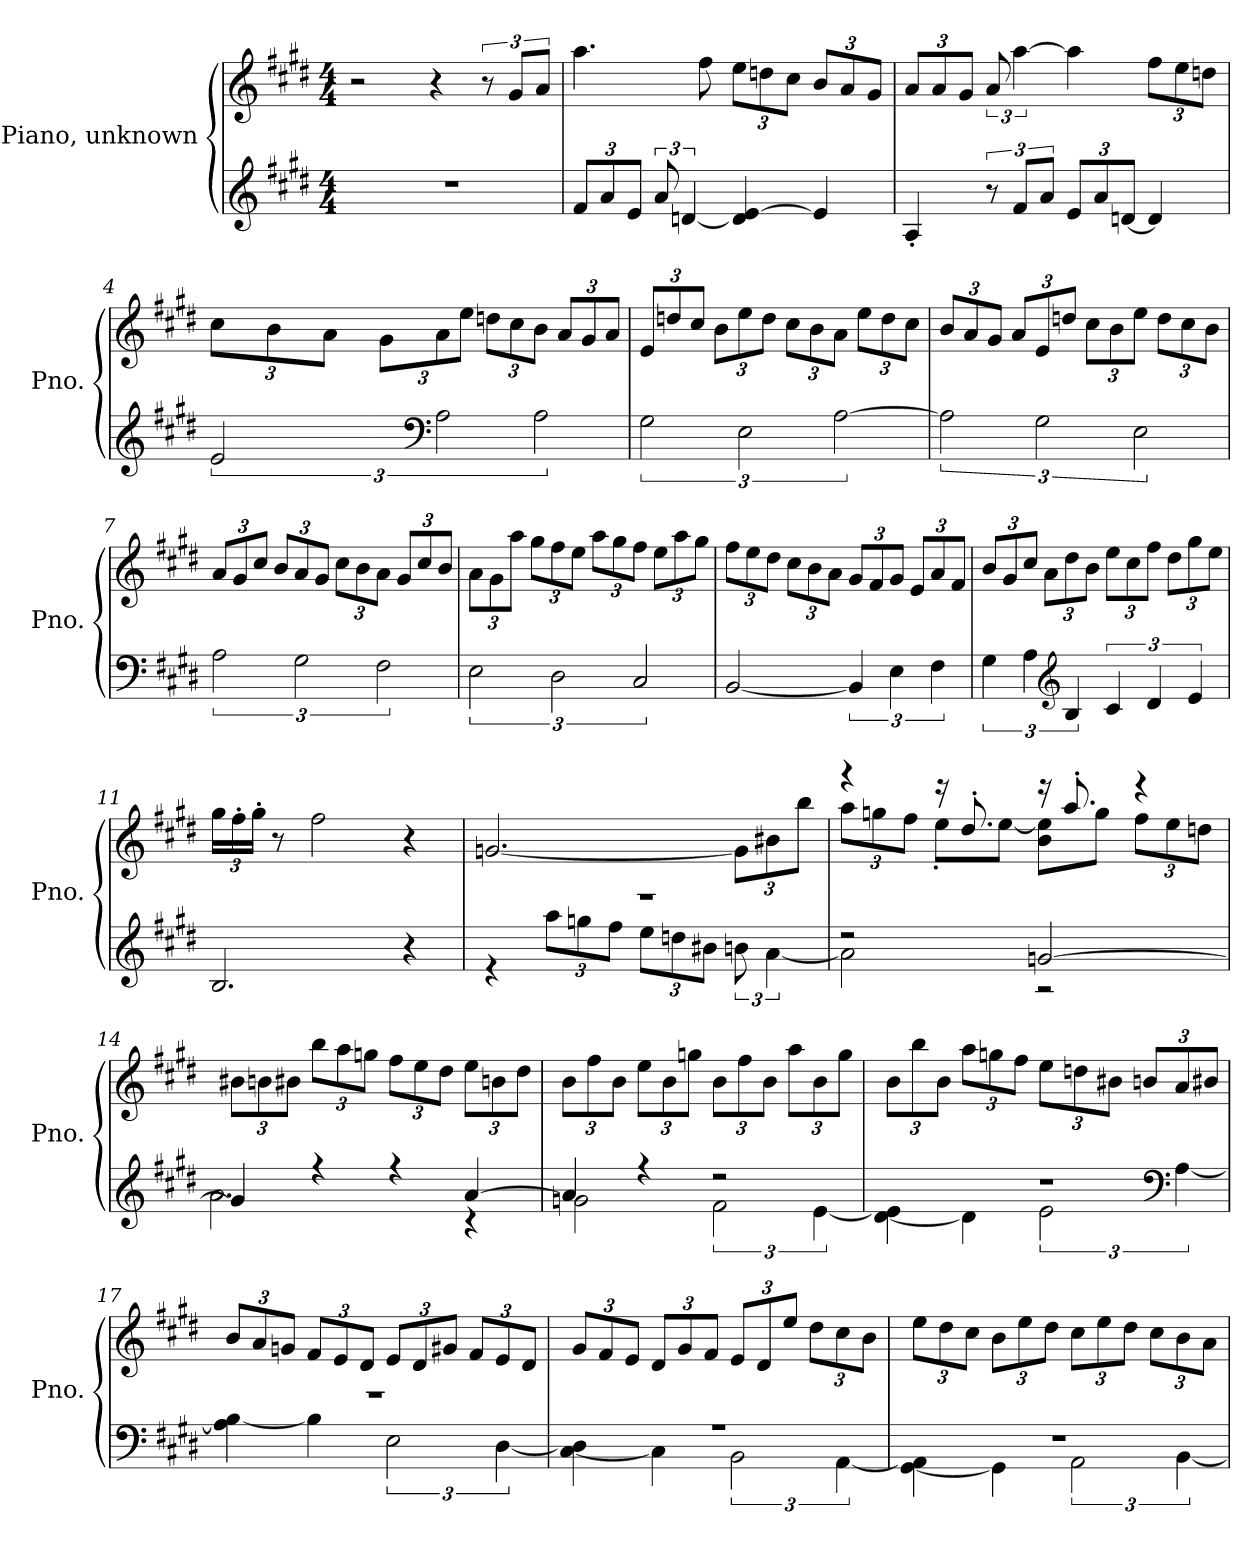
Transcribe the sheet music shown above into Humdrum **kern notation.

**kern	**kern
*part1	*part1
*staff2	*staff1
*I"Piano, unknown	*
*I'Pno.	*
*clefG2	*clefG2
*k[f#c#g#d#]	*k[f#c#g#d#]
*M4/4	*M4/4
*MM160	*MM160
=1	=1
1r	2r
.	4r
.	12r
.	12g#/L
.	12a/J
=2	=2
*Xbrackettup	*
12f#/L	4.aa\
12a/	.
12e/J	.
*brackettup	*
12a/	.
[6dn/	.
.	8ff#\
*	*Xbrackettup
4d/] [4e/	12ee\L
.	12ddn\
.	12cc#\J
4e/]	12b/L
.	12a/
.	12g#/J
=3	=3
4A'/	12a/L
.	12a/
.	12g#/J
*	*brackettup
12r	12a/
12f#/L	[6aa\
12a/J	.
*Xbrackettup	*
12e/L	4aa\]
12a/	.
[12dn/J	.
*	*Xbrackettup
4d/]	12ff#\L
.	12ee\
.	12ddn\J
!!LO:LB:g=z
=4	=4
*brackettup	*
3e/	12cc#\L
.	12b\
.	12a\J
.	12g#\L
*clefF4	*
3A\	12a\
.	12ee\J
.	12ddn\L
.	12cc#\
3A\	12b\J
.	12a/L
.	12g#/
.	12a/J
=5	=5
3G#\	12e/L
.	12ddn/
.	12cc#/J
.	12b\L
3E\	12ee\
.	12dd\J
.	12cc#\L
.	12b\
[3A\	12a\J
.	12ee\L
.	12dd\
.	12cc#\J
=6	=6
3A\]	12b/L
.	12a/
.	12g#/J
.	12a/L
3G#\	12e/
.	12ddn/J
.	12cc#\L
.	12b\
3E\	12ee\J
.	12dd\L
.	12cc#\
.	12b\J
!!LO:LB:g=z
=7	=7
3A\	12a/L
.	12g#/
.	12cc#/J
.	12b/L
3G#\	12a/
.	12g#/J
.	12cc#\L
.	12b\
3F#\	12a\J
.	12g#/L
.	12cc#/
.	12b/J
=8	=8
3E\	12a\L
.	12g#\
.	12aa\J
.	12gg#\L
3D#\	12ff#\
.	12ee\J
.	12aa\L
.	12gg#\
3C#/	12ff#\J
.	12ee\L
.	12aa\
.	12gg#\J
=9	=9
[2BB/	12ff#\L
.	12ee\
.	12dd#\J
.	12cc#\L
.	12b\
.	12a\J
6BB/]	12g#/L
.	12f#/
6E\	12g#/J
.	12e/L
6F#\	12a/
.	12f#/J
!!LO:LB:g=z
=10	=10
6G#\	12b/L
.	12g#/
6A\	12cc#/J
.	12a\L
*clefG2	*
6B/	12dd#\
.	12b\J
6c#/	12ee\L
.	12cc#\
6d#/	12ff#\J
.	12dd#\L
6e/	12gg#\
.	12ee\J
=11	=11
2.B/	24gg#\LL
.	24ff#'\
.	24gg#'\JJ
.	8r
.	2ff#\
4r	4r
=12	=12
*^	*
1r	4r	[2.gn/
*	*Xbrackettup	*
.	12aa\L	.
.	12ggn\	.
.	12ff#\J	.
.	12ee\L	.
.	12ddn\	.
.	12b#X\J	.
*	*brackettup	*
.	12bn\	12g\L]
.	[6a\	12b#X\
.	.	12bb\J
!!LO:LB:g=z
=13	=13	=13
*	*	*^
2r	2a\]	4r	12aa\L
.	.	.	12ggn\
.	.	.	12ff#\J
.	.	16r	8ee'\L
.	.	8.dd#'/	.
.	.	.	[8ee\J
[2gn/	2r	16r	8b\ 8ee\]L
.	.	8.aa'/	.
.	.	.	8gg\J
.	.	4r	12ff#\L
.	.	.	12ee\
.	.	.	12ddn\J
*	*	*v	*v
=14	=14	=14
4g/]	2.a\	12b#X\L
.	.	12bn\
.	.	12b#X\J
4r	.	12bb\L
.	.	12aa\
.	.	12ggn\J
4r	.	12ff#\L
.	.	12ee\
.	.	12dd#\J
[4a/	4r	12ee\L
.	.	12bn\
.	.	12dd#\J
=15	=15	=15
4a/]	2gn\	12b\L
.	.	12ff#\
.	.	12b\J
4r	.	12ee\L
.	.	12b\
.	.	12ggn\J
2r	3f#\	12b\L
.	.	12ff#\
.	.	12b\J
.	.	12aa\L
.	[6e\	12b\
.	.	12gg\J
!!LO:LB:g=z
=16	=16	=16
1r	[4d#\ 4e\]	12b\L
.	.	12bb\
.	.	12b\J
.	4d#\]	12aa\L
.	.	12ggn\
.	.	12ff#\J
.	3e\	12ee\L
.	.	12ddn\
.	.	12b#X\J
.	.	12bn/L
*clefF4	*	*
.	[6A\	12a/
.	.	12b#X/J
=17	=17	=17
1r	4A\] [4B\	12b/L
.	.	12a/
.	.	12gn/J
.	4B\]	12f#/L
.	.	12e/
.	.	12d#/J
.	3E\	12e/L
.	.	12d#/
.	.	12g#X/J
.	.	12f#/L
.	[6D#\	12e/
.	.	12d#/J
=18	=18	=18
1r	[4C#\ 4D#\]	12g#/L
.	.	12f#/
.	.	12e/J
.	4C#\]	12d#/L
.	.	12g#/
.	.	12f#/J
.	3BB\	12e/L
.	.	12d#/
.	.	12ee/J
.	.	12dd#\L
.	[6AA\	12cc#\
.	.	12b\J
!!LO:PB:g=z
=19	=19	=19
1r	[4GG#\ 4AA\]	12ee\L
.	.	12dd#\
.	.	12cc#\J
.	4GG#\]	12b\L
.	.	12ee\
.	.	12dd#\J
.	3AA\	12cc#\L
.	.	12ee\
.	.	12dd#\J
.	.	12cc#\L
.	[6BB\	12b\
.	.	12a\J
*v	*v	*
=	=
*-	*-
